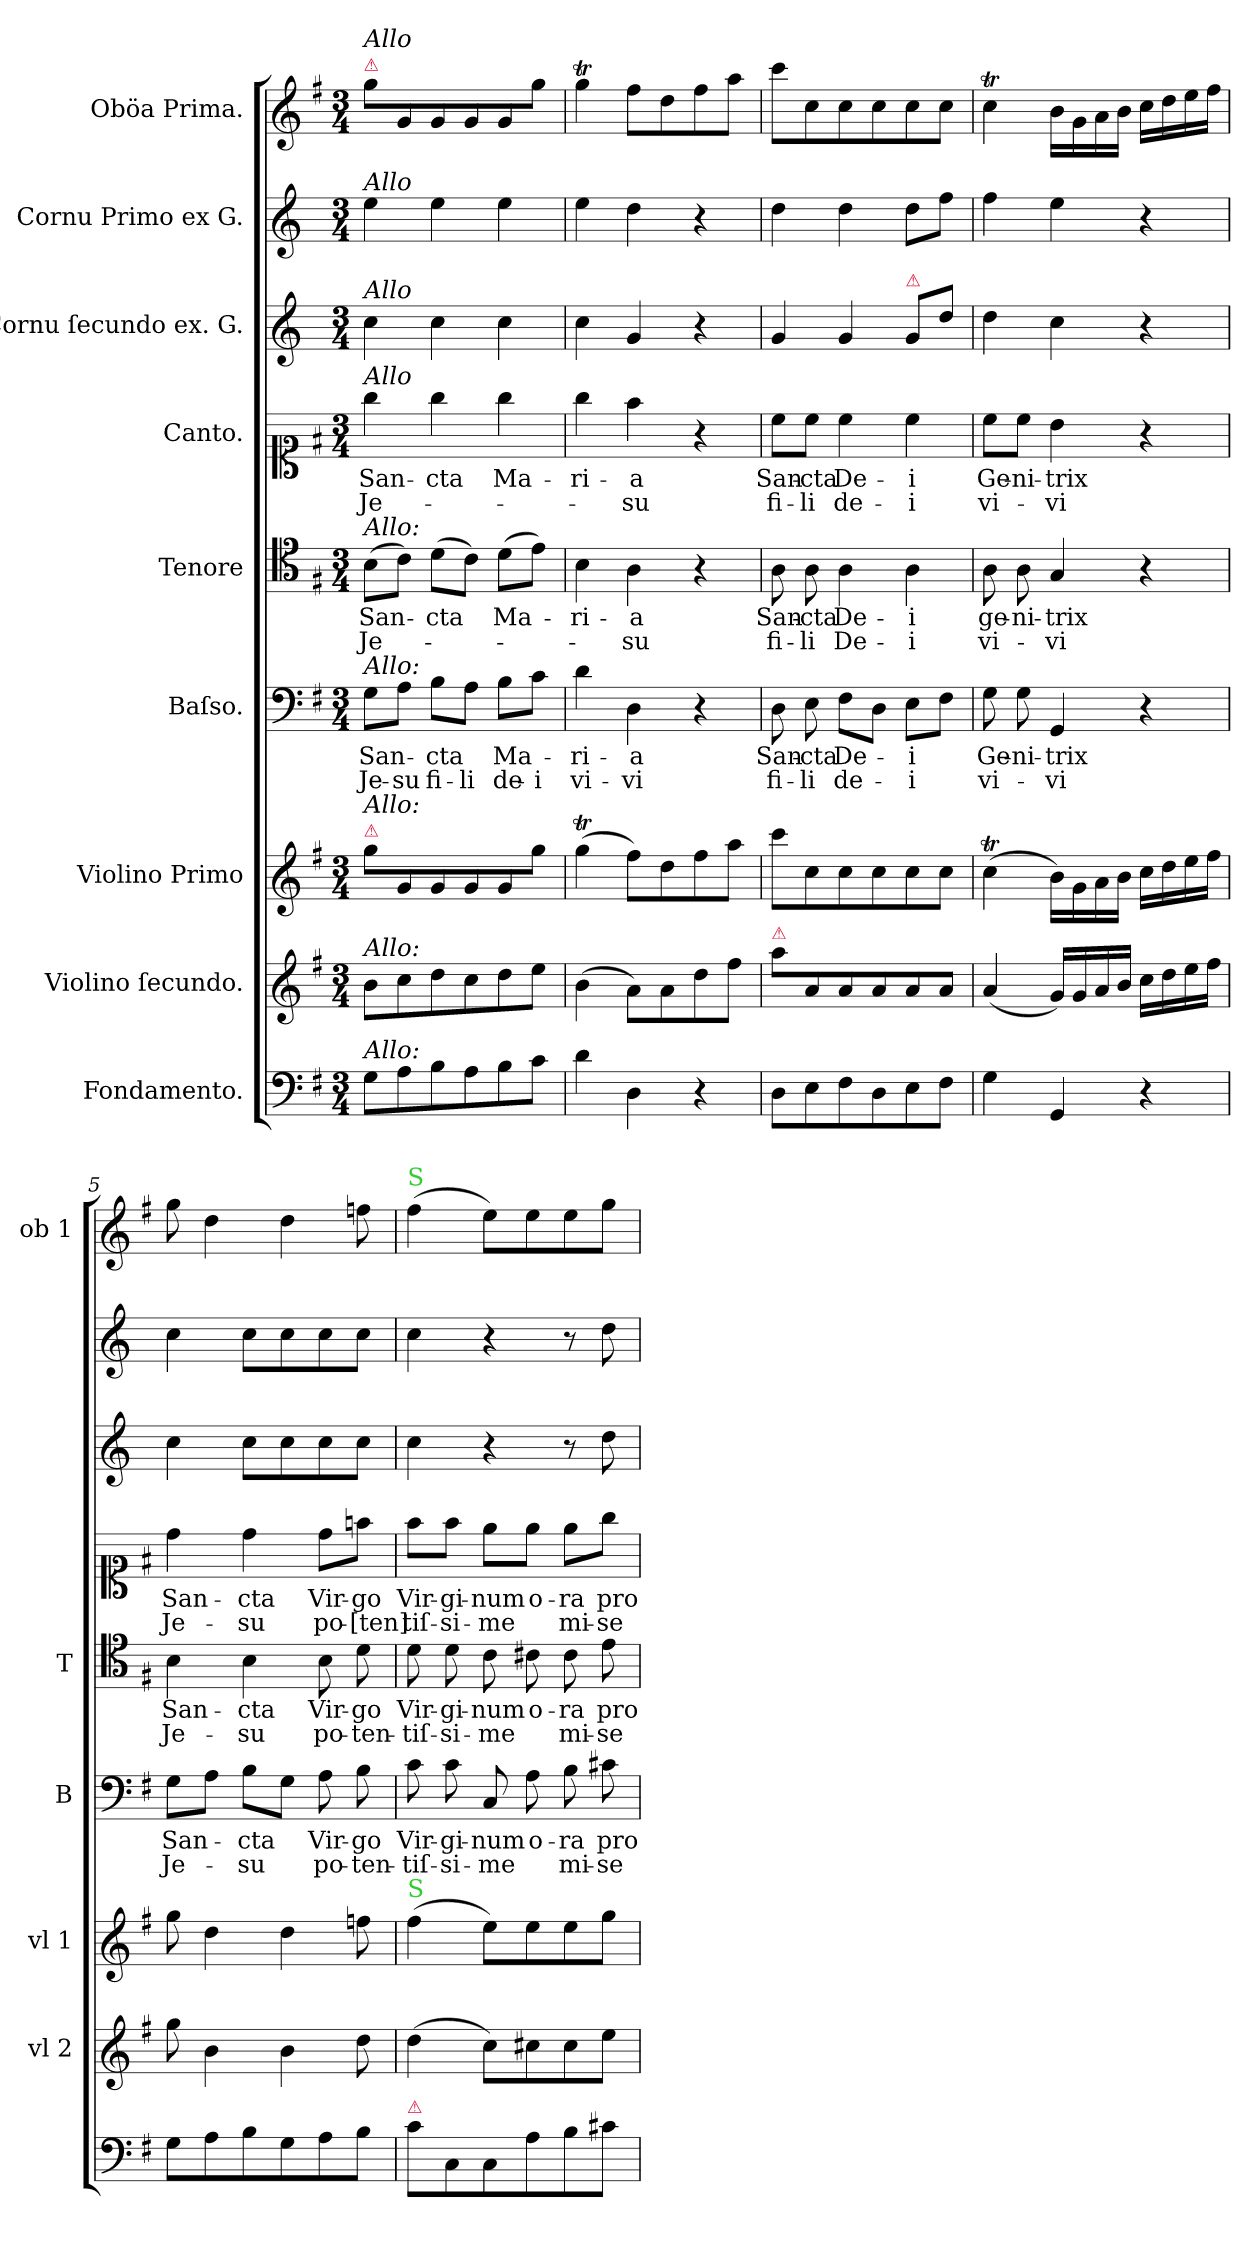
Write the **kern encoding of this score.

**kern	**kern	**kern	**kern	**text	**text	**kern	**text	**text	**kern	**text	**text	**kern	**kern	**kern
*part9	*part8	*part7	*part6	*part6	*part6	*part5	*part5	*part5	*part4	*part4	*part4	*part3	*part2	*part1
*staff9	*staff8	*staff7	*staff6	*staff6	*staff6	*staff5	*staff5	*staff5	*staff4	*staff4	*staff4	*staff3	*staff2	*staff1
*I"Fondamento.	*I"Violino ſecundo.	*I"Violino Primo	*I"Baſso.	*	*	*I"Tenore	*	*	*I"Canto.	*	*	*I"Cornu ſecundo ex. G.	*I"Cornu Primo ex G.	*I"Oböa Prima.
*	*I'vl 2	*I'vl 1	*I'B	*	*	*I'T	*	*	*	*	*	*	*	*I'ob 1
*clefF4	*clefG2	*clefG2	*clefF4	*	*	*clefC4	*	*	*clefC1	*	*	*clefG2	*clefG2	*clefG2
*	*	*	*	*	*	*	*	*	*	*	*	*ITrd3c5	*ITrd3c5	*
*k[f#]	*k[f#]	*k[f#]	*k[f#]	*	*	*k[f#]	*	*	*k[f#]	*	*	*k[f#]	*k[f#]	*k[f#]
*G:	*G:	*G:	*G:	*	*	*	*	*	*G:	*	*	*	*	*G:
*M3/4	*M3/4	*M3/4	*M3/4	*	*	*M3/4	*	*	*M3/4	*	*	*M3/4	*M3/4	*M3/4
=1	=1	=1	=1	=1	=1	=1	=1	=1	=1	=1	=1	=1	=1	=1
!	!	!	!	!	!	!	!	!	!	!	!	!	!	!LO:TX:a:color=crimson:t=⚠
!	!	!	!	!	!	!	!	!	!	!	!	!	!	!LO:TX:a:i:t=Allo
!	!	!	!	!	!	!	!	!	!	!	!	!	!LO:TX:a:i:t=Allo	!
!	!	!	!	!	!	!	!	!	!	!	!	!LO:TX:a:i:t=Allo	!	!
!	!	!	!	!	!	!	!	!	!LO:TX:a:i:t=Allo	!	!	!	!	!
!	!	!	!	!	!	!LO:TX:a:i:t=Allo&colon;	!	!	!	!	!	!	!	!
!	!	!	!LO:TX:a:i:t=Allo&colon;	!	!	!	!	!	!	!	!	!	!	!
!	!	!LO:TX:a:color=crimson:t=⚠	!	!	!	!	!	!	!	!	!	!	!	!
!	!	!LO:TX:a:i:t=Allo&colon;	!	!	!	!	!	!	!	!	!	!	!	!
!	!LO:TX:a:i:t=Allo&colon;	!	!	!	!	!	!	!	!	!	!	!	!	!
!LO:TX:a:i:t=Allo&colon;	!	!	!	!	!	!	!	!	!	!	!	!	!	!
8G\L	8b\L	8gg\L	8G\L	San-	Je-	(8B\L	San-	Je-	4gg\	San-	Je-	4g\	4b\	8gg\L
8A\	8cc\	8g/	8A\J	.	-su	8c\J)	.	.	.	.	.	.	.	8g/
8B\	8dd\	8g/	8B\L	-cta	fi-	(8d\L	-cta	.	4gg\	-cta	.	4g\	4b\	8g/
8A\	8cc\	8g/	8A\J	.	-li	8c\J)	.	.	.	.	.	.	.	8g/
8B\	8dd\	8g/	8B\L	Ma-	de-	(8d\L	Ma-	.	4gg\	Ma-	.	4g\	4b\	8g/
8c\J	8ee\J	8gg\J	8c\J	.	i	8e\J)	.	.	.	.	.	.	.	8gg\J
=2	=2	=2	=2	=2	=2	=2	=2	=2	=2	=2	=2	=2	=2	=2
4d\	(4b\	(4ggT\	4d\	-ri-	vi-	4B\	-ri-	.	4gg\	-ri-	.	4g\	4b\	4ggT\
4D\	8a\L)	8ff#\L)	4D\	-a	-vi	4A\	-a	-su	4ff#\	-a	-su	4d/	4a\	8ff#\L
.	8a\	8dd\	.	.	.	.	.	.	.	.	.	.	.	8dd\
4r	8dd\	8ff#\	4r	.	.	4r	.	.	4r	.	.	4r	4r	8ff#\
.	8ff#\J	8aa\J	.	.	.	.	.	.	.	.	.	.	.	8aa\J
=3	=3	=3	=3	=3	=3	=3	=3	=3	=3	=3	=3	=3	=3	=3
!	!LO:TX:a:color=crimson:t=⚠	!	!	!	!	!	!	!	!	!	!	!	!	!
8D\L	8aa\L	8ccc\L	8D\	San-	fi-	8A\	San-	fi-	8cc\L	San-	fi-	4d/	4a\	8ccc\L
8E\	8a/	8cc\	8E\	-cta	-li	8A\	-cta	-li	8cc\J	-cta	-li	.	.	8cc\
8F#\	8a/	8cc\	8F#\L	De-	de-	4A\	De-	De-	4cc\	De-	de-	4d/	4a\	8cc\
8D\	8a/	8cc\	8D\J	.	.	.	.	.	.	.	.	.	.	8cc\
!	!	!	!	!	!	!	!	!	!	!	!	!LO:TX:a:color=crimson:t=⚠	!	!
8E\	8a/	8cc\	8E\L	-i	-i	4A\	-i	-i	4cc\	-i	-i	8d/L	8a\L	8cc\
8F#\J	8a/J	8cc\J	8F#\J	.	.	.	.	.	.	.	.	8a\J	8cc\J	8cc\J
=4	=4	=4	=4	=4	=4	=4	=4	=4	=4	=4	=4	=4	=4	=4
4G\	(4a/	(4ccT\	8G\	Ge-	vi-	8A\	ge-	vi-	8cc\L	Ge-	vi-	4a\	4cc\	4ccT\
.	.	.	8G\	-ni-	.	8A\	-ni-	.	8cc\J	-ni-	.	.	.	.
4GG/	16g/LL)	16b\LL)	4GG/	-trix	-vi	4G/	-trix	-vi	4b\	-trix	-vi	4g\	4b\	16b\LL
.	16g/	16g\	.	.	.	.	.	.	.	.	.	.	.	16g\
.	16a/	16a\	.	.	.	.	.	.	.	.	.	.	.	16a\
.	16b/JJ	16b\JJ	.	.	.	.	.	.	.	.	.	.	.	16b\JJ
4r	16cc\LL	16cc\LL	4r	.	.	4r	.	.	4r	.	.	4r	4r	16cc\LL
.	16dd\	16dd\	.	.	.	.	.	.	.	.	.	.	.	16dd\
.	16ee\	16ee\	.	.	.	.	.	.	.	.	.	.	.	16ee\
.	16ff#\JJ	16ff#\JJ	.	.	.	.	.	.	.	.	.	.	.	16ff#\JJ
=5	=5	=5	=5	=5	=5	=5	=5	=5	=5	=5	=5	=5	=5	=5
8G\L	8gg\	8gg\	8G\L	San-	Je-	4B\	San-	Je-	4dd\	San-	Je-	4g\	4g\	8gg\
8A\	4b\	4dd\	8A\J	.	.	.	.	.	.	.	.	.	.	4dd\
8B\	.	.	8B\L	-cta	-su	4B\	-cta	-su	4dd\	-cta	-su	8g\L	8g\L	.
8G\	4b\	4dd\	8G\J	.	.	.	.	.	.	.	.	8g\	8g\	4dd\
8A\	.	.	8A\	Vir-	po-	8B\	Vir-	po-	8dd\L	Vir-	po-	8g\	8g\	.
8B\J	8dd\	8ffn\	8B\	-go	-ten-	8d\	-go	-ten-	8ffn\J	-go	-[ten]	8g\J	8g\J	8ffn\
=6	=6	=6	=6	=6	=6	=6	=6	=6	=6	=6	=6	=6	=6	=6
!	!	!	!	!	!	!	!	!	!	!	!	!	!	!LO:TX:a:color=limegreen:t=S
!	!	!LO:TX:a:color=limegreen:t=S	!	!	!	!	!	!	!	!	!	!	!	!
!LO:TX:a:color=crimson:t=⚠	!	!	!	!	!	!	!	!	!	!	!	!	!	!
8c\L	(4dd\	(4ff#\	8c\	Vir-	-tiſ-	8d\	Vir-	-tiſ-	8ff#\L	Vir-	tiſ-	4g\	4g\	(4ff#\
8C/	.	.	8c\	-gi-	-si-	8d\	-gi-	-si-	8ff#\J	-gi-	-si-	.	.	.
8C/	8cc\L)	8ee\L)	8C/	-num	-me	8c\	-num	-me	8ee\L	-num	-me	4r	4r	8ee\L)
8A\	8cc#X\	8ee\	8A\	o-	.	8c#X\	o-	.	8ee\J	o-	.	.	.	8ee\
8B\	8cc#\	8ee\	8B\	-ra	mi-	8c#\	-ra	mi-	8ee\L	-ra	mi-	8r	8r	8ee\
8c#X\J	8ee\J	8gg\J	8c#X\	pro	-se-	8e\	pro	-se-	8gg\J	pro	-se-	8a\	8a\	8gg\J
=	=	=	=	=	=	=	=	=	=	=	=	=	=	=
*-	*-	*-	*-	*-	*-	*-	*-	*-	*-	*-	*-	*-	*-	*-
